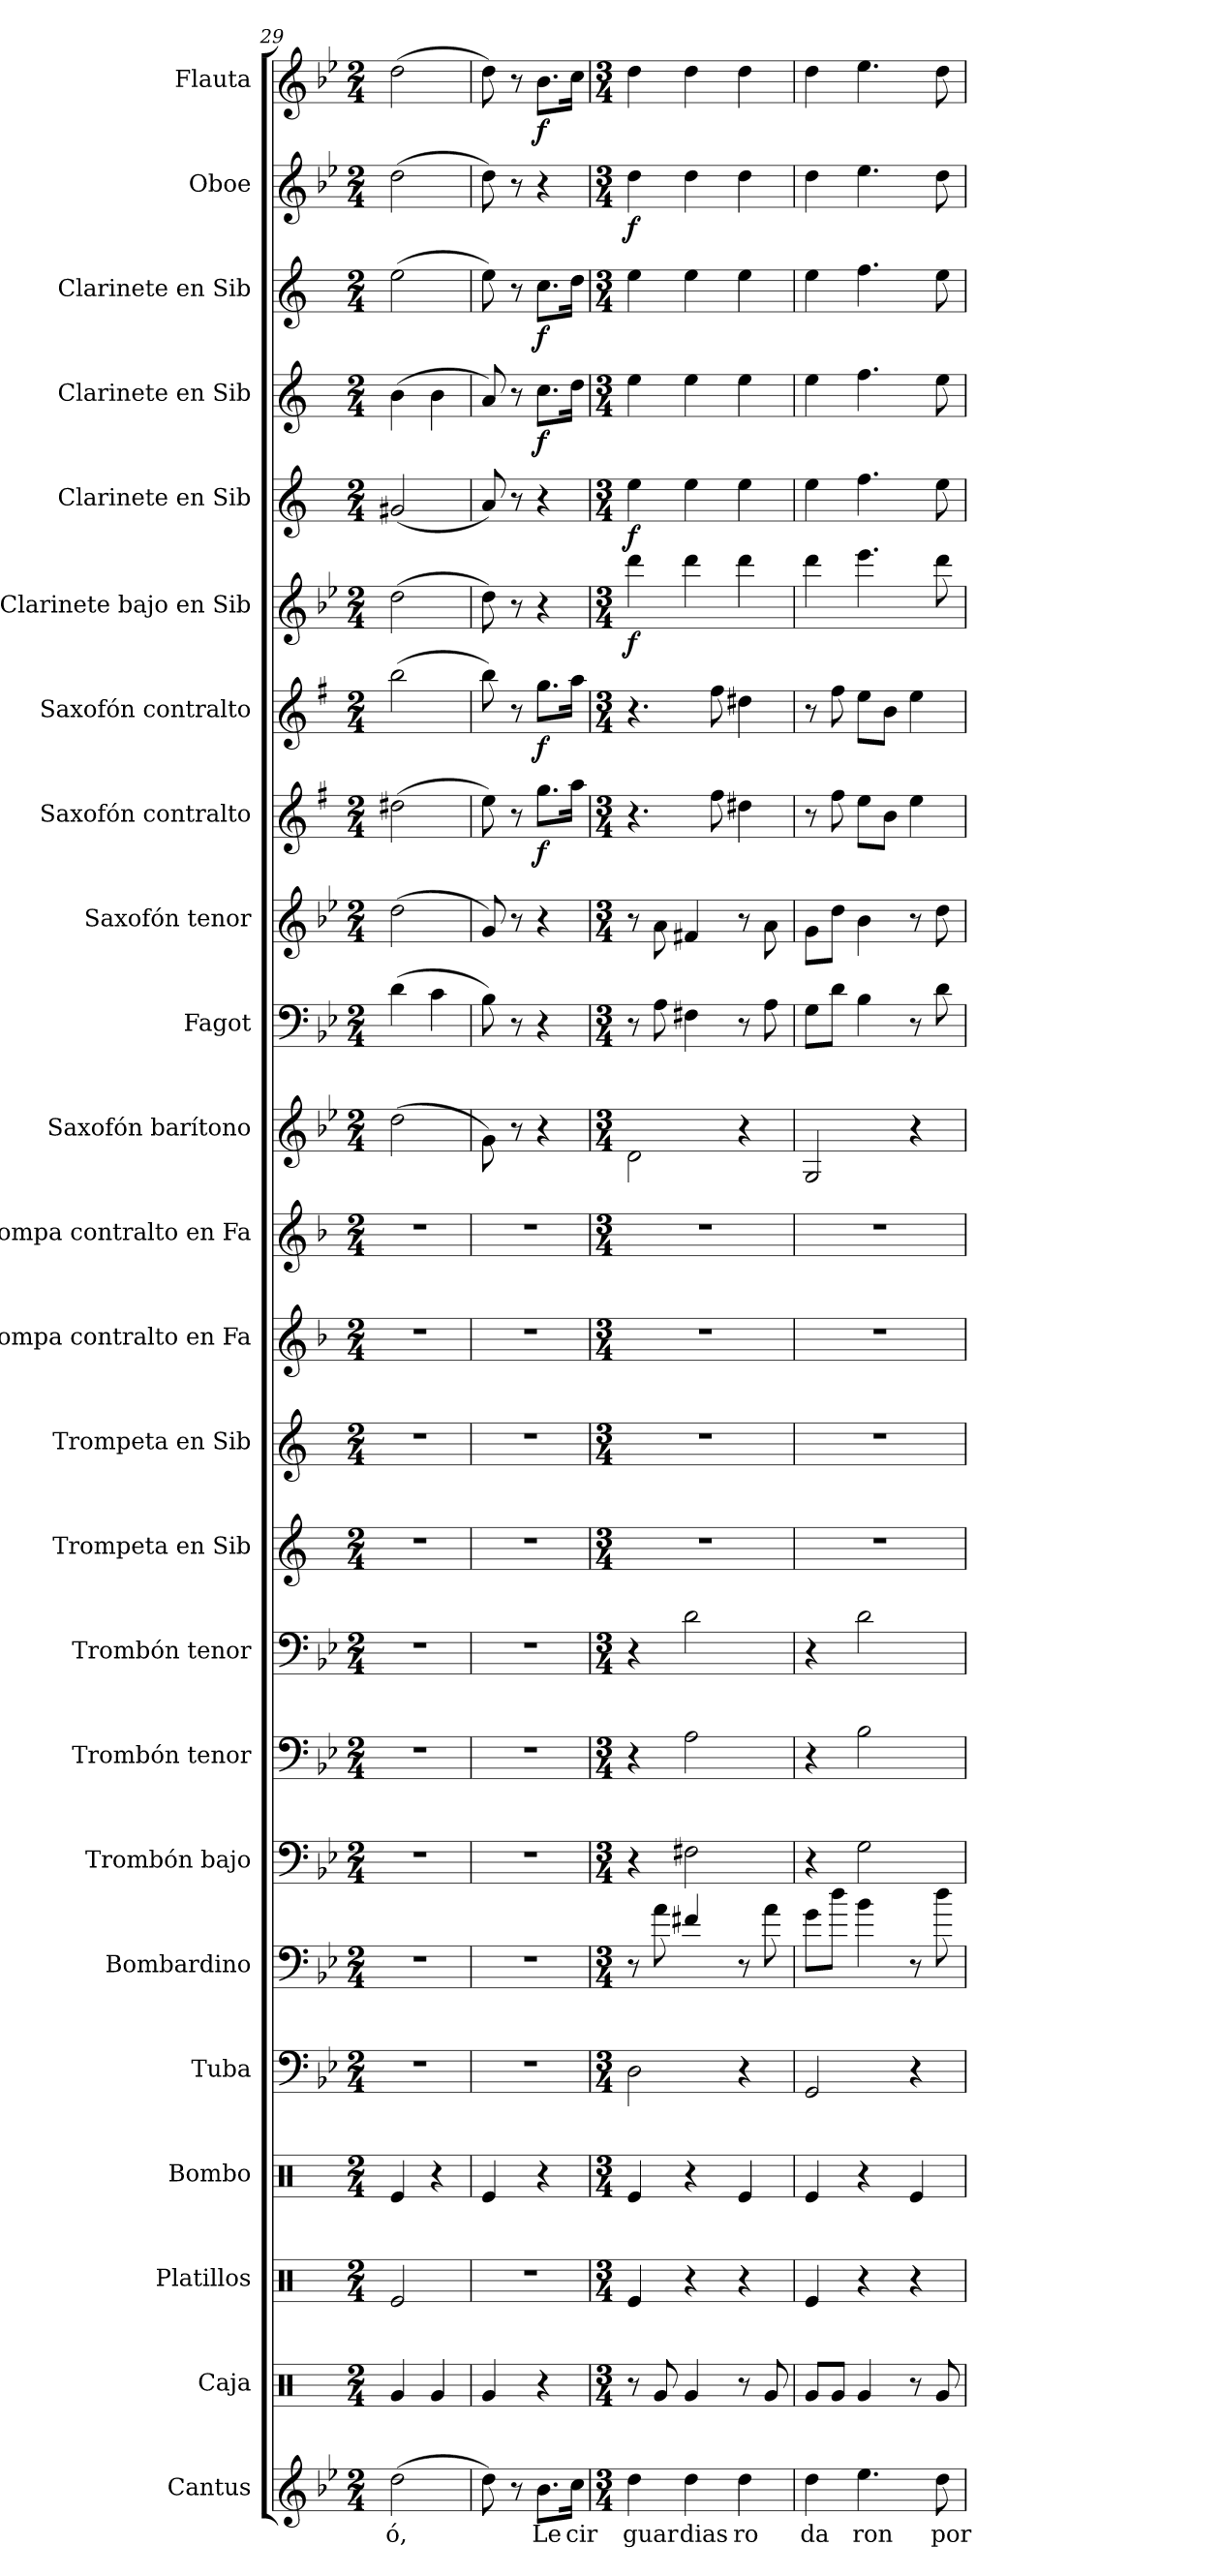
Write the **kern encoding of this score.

**kern	**text	**kern	**kern	**kern	**kern	**kern	**kern	**kern	**kern	**kern	**kern	**kern	**kern	**kern	**kern	**kern	**kern	**dynam	**kern	**dynam	**kern	**dynam	**kern	**dynam	**kern	**dynam	**kern	**dynam	**kern	**dynam	**kern	**dynam
*part24	*part24	*part23	*part22	*part21	*part20	*part19	*part18	*part17	*part16	*part15	*part14	*part13	*part12	*part11	*part10	*part9	*part8	*part8	*part7	*part7	*part6	*part6	*part5	*part5	*part4	*part4	*part3	*part3	*part2	*part2	*part1	*part1
*staff24	*staff24	*staff23	*staff22	*staff21	*staff20	*staff19	*staff18	*staff17	*staff16	*staff15	*staff14	*staff13	*staff12	*staff11	*staff10	*staff9	*staff8	*staff8	*staff7	*staff7	*staff6	*staff6	*staff5	*staff5	*staff4	*staff4	*staff3	*staff3	*staff2	*staff2	*staff1	*staff1
*I"Cantus	*	*I"Caja	*I"Platillos	*I"Bombo	*I"Tuba	*I"Bombardino	*I"Trombón bajo	*I"Trombón tenor	*I"Trombón tenor	*I"Trompeta en Sib	*I"Trompeta en Sib	*I"Trompa contralto en Fa	*I"Trompa contralto en Fa	*I"Saxofón barítono	*I"Fagot	*I"Saxofón tenor	*I"Saxofón contralto	*	*I"Saxofón contralto	*	*I"Clarinete bajo en Sib	*	*I"Clarinete en Sib	*	*I"Clarinete en Sib	*	*I"Clarinete en Sib	*	*I"Oboe	*	*I"Flauta	*
*I'Cant.	*	*I'Caja	*I'Plat.	*I'Bmb.	*I'Tba.	*I'Bomb.	*I'Tbn. baj.	*I'Tbn.	*I'Tbn.	*I'Tpt.	*I'Tpt.	*I'Trmp. La	*I'Trmp. La	*I'Sax. bar.	*	*I'Sax. ten.	*I'Sax. ctrl.	*	*I'Sax. ctrl.	*	*I'Cl. bajo	*	*I'Cl.	*	*I'Cl.	*	*I'Cl.	*	*I'Ob.	*	*I'Fl.	*
*clefG2	*	*clefX	*clefX	*clefX	*clefF4	*clefF4	*clefF4	*clefF4	*clefF4	*clefG2	*clefG2	*clefG2	*clefG2	*clefG2	*clefF4	*clefG2	*clefG2	*	*clefG2	*	*clefG2	*	*clefG2	*	*clefG2	*	*clefG2	*	*clefG2	*	*clefG2	*
*	*	*	*	*	*	*ITrd8c14	*	*	*	*ITrd1c2	*ITrd1c2	*ITrd4c7	*ITrd4c7	*ITrd12c21	*	*ITrd8c14	*ITrd5c9	*	*ITrd5c9	*	*ITrd8c14	*	*ITrd1c2	*	*ITrd1c2	*	*ITrd1c2	*	*	*	*	*
*k[b-e-]	*	*k[]	*k[]	*k[]	*k[b-e-]	*k[b-e-]	*k[b-e-]	*k[b-e-]	*k[b-e-]	*k[b-e-]	*k[b-e-]	*k[b-e-]	*k[b-e-]	*k[b-e-]	*k[b-e-]	*k[b-e-]	*k[b-e-]	*	*k[b-e-]	*	*k[b-e-]	*	*k[b-e-]	*	*k[b-e-]	*	*k[b-e-]	*	*k[b-e-]	*	*k[b-e-]	*
*B-:	*	*C:	*C:	*C:	*B-:	*B-:	*B-:	*B-:	*B-:	*B-:	*B-:	*B-:	*B-:	*B-:	*B-:	*B-:	*B-:	*	*B-:	*	*B-:	*	*B-:	*	*B-:	*	*B-:	*	*B-:	*	*B-:	*
*M2/4	*	*M2/4	*M2/4	*M2/4	*M2/4	*M2/4	*M2/4	*M2/4	*M2/4	*M2/4	*M2/4	*M2/4	*M2/4	*M2/4	*M2/4	*M2/4	*M2/4	*	*M2/4	*	*M2/4	*	*M2/4	*	*M2/4	*	*M2/4	*	*M2/4	*	*M2/4	*
=29	=29	=29	=29	=29	=29	=29	=29	=29	=29	=29	=29	=29	=29	=29	=29	=29	=29	=29	=29	=29	=29	=29	=29	=29	=29	=29	=29	=29	=29	=29	=29	=29
!	!LO:LY:b:color=#000000	!	!	!	!LO:N:vis=1	!LO:N:vis=1	!LO:N:vis=1	!LO:N:vis=1	!LO:N:vis=1	!LO:N:vis=1	!LO:N:vis=1	!LO:N:vis=1	!LO:N:vis=1	!	!	!	!	!	!	!	!	!	!	!	!	!	!	!	!	!	!	!
(2ddi\	ó,	4Rgi/	2Rei/	4Rei/	2r	2r	2r	2r	2r	2r	2r	2r	2r	(2di\	(4di\	(2di\	(2f#Xi\	.	(2ddi\	.	(2di\	.	(2f#Xi/	.	(4ai\	.	(2ddi\	.	(2ddi\	.	(2ddi\	.
.	.	4Rgi/	.	4r	.	.	.	.	.	.	.	.	.	.	4ci\	.	.	.	.	.	.	.	.	.	4ai\	.	.	.	.	.	.	.
=30	=30	=30	=30	=30	=30	=30	=30	=30	=30	=30	=30	=30	=30	=30	=30	=30	=30	=30	=30	=30	=30	=30	=30	=30	=30	=30	=30	=30	=30	=30	=30	=30
!	!	!	!LO:N:vis=1	!	!LO:N:vis=1	!LO:N:vis=1	!LO:N:vis=1	!LO:N:vis=1	!LO:N:vis=1	!LO:N:vis=1	!LO:N:vis=1	!LO:N:vis=1	!LO:N:vis=1	!	!	!	!	!	!	!	!	!	!	!	!	!	!	!	!	!	!	!
8ddi\)	.	4Rgi/	2r	4Rei/	2r	2r	2r	2r	2r	2r	2r	2r	2r	8Gi\)	8B-i\)	8Gi/)	8gi\)	.	8ddi\)	.	8di\)	.	8gi/)	.	8gi/)	.	8ddi\)	.	8ddi\)	.	8ddi\)	.
8r	.	.	.	.	.	.	.	.	.	.	.	.	.	8r	8r	8r	8r	.	8r	.	8r	.	8r	.	8r	.	8r	.	8r	.	8r	.
!	!LO:LY:b:color=#000000	!	!	!	!	!	!	!	!	!	!	!	!	!	!	!	!	!	!	!	!	!	!	!	!	!	!	!	!	!	!	!
8.b-i\L	Le	4r	.	4r	.	.	.	.	.	.	.	.	.	4r	4r	4r	8.b-i\L	f	8.b-i\L	f	4r	.	4r	.	8.b-i\L	f	8.b-i\L	f	4r	.	8.b-i\L	f
!	!LO:LY:b:color=#000000	!	!	!	!	!	!	!	!	!	!	!	!	!	!	!	!	!	!	!	!	!	!	!	!	!	!	!	!	!	!	!
16cci\Jk	cir	.	.	.	.	.	.	.	.	.	.	.	.	.	.	.	16cci\Jk	.	16cci\Jk	.	.	.	.	.	16cci\Jk	.	16cci\Jk	.	.	.	16cci\Jk	.
=31	=31	=31	=31	=31	=31	=31	=31	=31	=31	=31	=31	=31	=31	=31	=31	=31	=31	=31	=31	=31	=31	=31	=31	=31	=31	=31	=31	=31	=31	=31	=31	=31
*M3/4	*	*M3/4	*M3/4	*M3/4	*M3/4	*M3/4	*M3/4	*M3/4	*M3/4	*M3/4	*M3/4	*M3/4	*M3/4	*M3/4	*M3/4	*M3/4	*M3/4	*	*M3/4	*	*M3/4	*	*M3/4	*	*M3/4	*	*M3/4	*	*M3/4	*	*M3/4	*
!	!LO:LY:b:color=#000000	!	!	!	!	!	!	!	!	!LO:N:vis=1	!LO:N:vis=1	!LO:N:vis=1	!LO:N:vis=1	!	!	!	!	!	!	!	!	!	!	!	!	!	!	!	!	!	!	!
4ddi\	guar	8r	4Rei/	4Rei/	2Di\	8r	4r	4r	4r	2.r	2.r	2.r	2.r	2Di\	8r	8r	4.r	.	4.r	.	4ddi\	f	4ddi\	f	4ddi\	.	4ddi\	.	4ddi\	f	4ddi\	.
.	.	8Rgi/	.	.	.	8Ai\	.	.	.	.	.	.	.	.	8Ai\	8Ai\	.	.	.	.	.	.	.	.	.	.	.	.	.	.	.	.
!	!LO:LY:b:color=#000000	!	!	!	!	!	!	!	!	!	!	!	!	!	!	!	!	!	!	!	!	!	!	!	!	!	!	!	!	!	!	!
4ddi\	dias	4Rgi/	4r	4r	.	4F#Xi/	2F#Xi\	2Ai\	2di\	.	.	.	.	.	4F#Xi\	4F#Xi/	.	.	.	.	4ddi\	.	4ddi\	.	4ddi\	.	4ddi\	.	4ddi\	.	4ddi\	.
.	.	.	.	.	.	.	.	.	.	.	.	.	.	.	.	.	8ai\	.	8ai\	.	.	.	.	.	.	.	.	.	.	.	.	.
!	!LO:LY:b:color=#000000	!	!	!	!	!	!	!	!	!	!	!	!	!	!	!	!	!	!	!	!	!	!	!	!	!	!	!	!	!	!	!
4ddi\	ro	8r	4r	4Rei/	4r	8r	.	.	.	.	.	.	.	4r	8r	8r	4f#Xi\	.	4f#Xi\	.	4ddi\	.	4ddi\	.	4ddi\	.	4ddi\	.	4ddi\	.	4ddi\	.
.	.	8Rgi/	.	.	.	8Ai\	.	.	.	.	.	.	.	.	8Ai\	8Ai\	.	.	.	.	.	.	.	.	.	.	.	.	.	.	.	.
!!LO:PB:g=z
=32	=32	=32	=32	=32	=32	=32	=32	=32	=32	=32	=32	=32	=32	=32	=32	=32	=32	=32	=32	=32	=32	=32	=32	=32	=32	=32	=32	=32	=32	=32	=32	=32
!	!LO:LY:b:color=#000000	!	!	!	!	!	!	!	!	!LO:N:vis=1	!LO:N:vis=1	!LO:N:vis=1	!LO:N:vis=1	!	!	!	!	!	!	!	!	!	!	!	!	!	!	!	!	!	!	!
4ddi\	da	8Rgi/L	4Rei/	4Rei/	2GGi/	8Gi\L	4r	4r	4r	2.r	2.r	2.r	2.r	2GGi/	8Gi\L	8Gi\L	8r	.	8r	.	4ddi\	.	4ddi\	.	4ddi\	.	4ddi\	.	4ddi\	.	4ddi\	.
.	.	8Rgi/J	.	.	.	8di\J	.	.	.	.	.	.	.	.	8di\J	8di\J	8ai\	.	8ai\	.	.	.	.	.	.	.	.	.	.	.	.	.
!	!LO:LY:b:color=#000000	!	!	!	!	!	!	!	!	!	!	!	!	!	!	!	!	!	!	!	!	!	!	!	!	!	!	!	!	!	!	!
4.ee-i\	ron	4Rgi/	4r	4r	.	4B-i\	2Gi\	2B-i\	2di\	.	.	.	.	.	4B-i\	4B-i\	8gi\L	.	8gi\L	.	4.ee-i\	.	4.ee-i\	.	4.ee-i\	.	4.ee-i\	.	4.ee-i\	.	4.ee-i\	.
.	.	.	.	.	.	.	.	.	.	.	.	.	.	.	.	.	8di\J	.	8di\J	.	.	.	.	.	.	.	.	.	.	.	.	.
.	.	8r	4r	4Rei/	4r	8r	.	.	.	.	.	.	.	4r	8r	8r	4gi\	.	4gi\	.	.	.	.	.	.	.	.	.	.	.	.	.
!	!LO:LY:b:color=#000000	!	!	!	!	!	!	!	!	!	!	!	!	!	!	!	!	!	!	!	!	!	!	!	!	!	!	!	!	!	!	!
8ddi\	por	8Rgi/	.	.	.	8di\	.	.	.	.	.	.	.	.	8di\	8di\	.	.	.	.	8ddi\	.	8ddi\	.	8ddi\	.	8ddi\	.	8ddi\	.	8ddi\	.
=	=	=	=	=	=	=	=	=	=	=	=	=	=	=	=	=	=	=	=	=	=	=	=	=	=	=	=	=	=	=	=	=
*-	*-	*-	*-	*-	*-	*-	*-	*-	*-	*-	*-	*-	*-	*-	*-	*-	*-	*-	*-	*-	*-	*-	*-	*-	*-	*-	*-	*-	*-	*-	*-	*-
